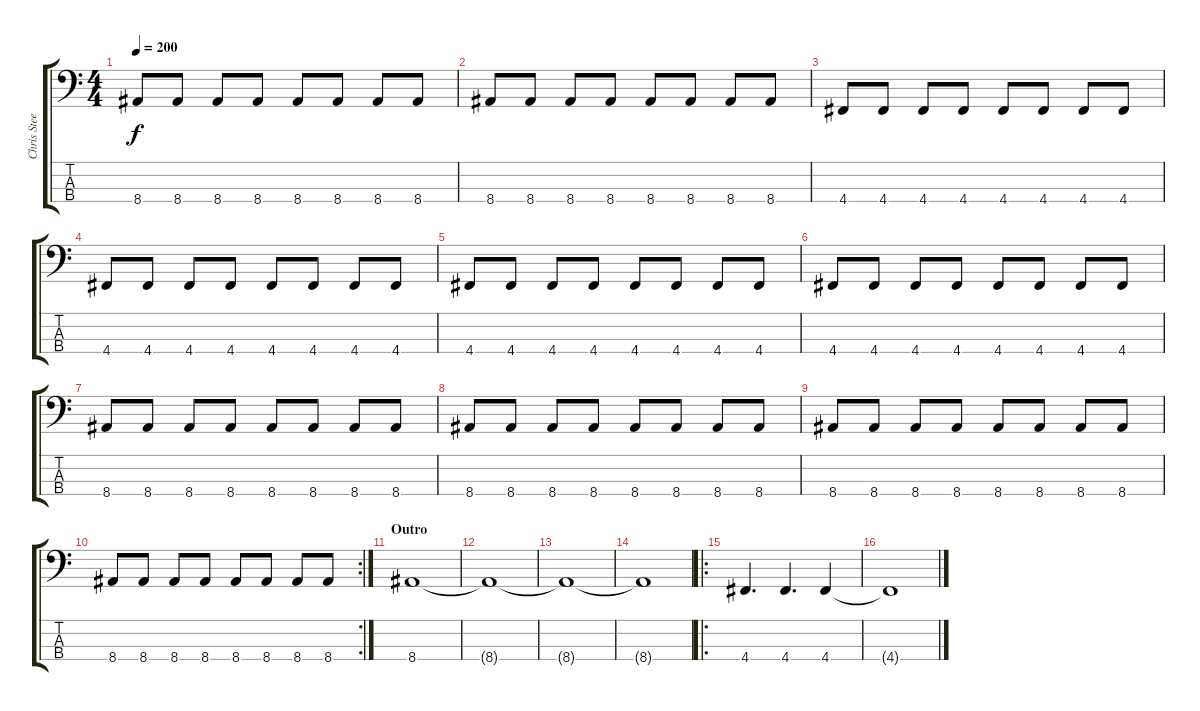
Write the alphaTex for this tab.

\track ("Chris Steele" "Chris Stee") {instrument electricbasspick}
\staff {score tabs}
\tuning (G2 D2 A1 D1) {hide}
\ts (4 4)
\tempo 200
\clef f4
\ks c
8.4.8{dy f} 8.4.8 8.4.8 8.4.8 8.4.8 8.4.8 8.4.8 8.4.8 |
8.4.8 8.4.8 8.4.8 8.4.8 8.4.8 8.4.8 8.4.8 8.4.8 |
4.4.8 4.4.8 4.4.8 4.4.8 4.4.8 4.4.8 4.4.8 4.4.8 |
4.4.8 4.4.8 4.4.8 4.4.8 4.4.8 4.4.8 4.4.8 4.4.8 |
4.4.8 4.4.8 4.4.8 4.4.8 4.4.8 4.4.8 4.4.8 4.4.8 |
4.4.8 4.4.8 4.4.8 4.4.8 4.4.8 4.4.8 4.4.8 4.4.8 |
8.4.8 8.4.8 8.4.8 8.4.8 8.4.8 8.4.8 8.4.8 8.4.8 |
8.4.8 8.4.8 8.4.8 8.4.8 8.4.8 8.4.8 8.4.8 8.4.8 |
8.4.8 8.4.8 8.4.8 8.4.8 8.4.8 8.4.8 8.4.8 8.4.8 |
\rc 2
8.4.8 8.4.8 8.4.8 8.4.8 8.4.8 8.4.8 8.4.8 8.4.8 |
\section ("" "Outro")
8.4.1 |
8.4{t}.1 |
8.4{t}.1 |
8.4{t}.1 |
\ro
4.4.4{d} 4.4.4{d} 4.4.4 |
4.4{t}.1
